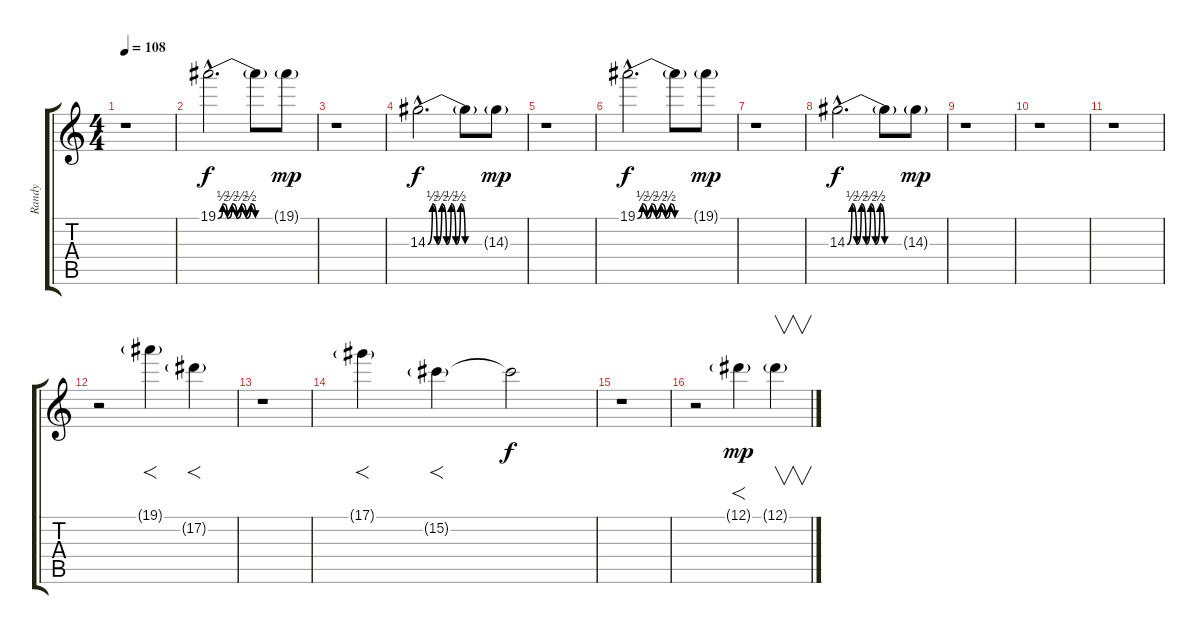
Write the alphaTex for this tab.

\track ("Randy" "Randy") {instrument distortionguitar}
\staff {score tabs}
\tuning (Eb4 Bb3 Gb3 Db3 Ab2 Eb2) {hide}
\ts (4 4)
\tempo 108
\tempo 66
\tempo 108
\clef g2
\ks c
r.1{dy f instrument distortionguitar} |
19.1{be (custom 0 0 5 2 10 0 15 2 20 0 25 2 30 0 35 2 40 0 60 0) hac}.2{d} 19.1{t}.8 19.1{g}.8{dy mp} |
r.1 |
14.3{be (custom 0 0 5 2 10 0 15 2 20 0 25 2 30 0 35 2 40 0 60 0) hac}.2{d dy f} 14.3{t}.8 14.3{g}.8{dy mp} |
r.1 |
19.1{be (custom 0 0 5 2 10 0 15 2 20 0 25 2 30 0 35 2 40 0 60 0) hac}.2{d dy f} 19.1{t}.8 19.1{g}.8{dy mp} |
r.1 |
14.3{be (custom 0 0 5 2 10 0 15 2 20 0 25 2 30 0 35 2 40 0 60 0) hac}.2{d dy f} 14.3{t}.8 14.3{g}.8{dy mp} |
r.1 |
r.1 |
r.1 |
r.2 19.1{g}.4{f} 17.2{g}.4{f} |
r.1 |
17.1{g}.4{f} 15.2{g}.4{f} 15.2{t}.2{dy f} |
r.1 |
r.2 12.1{g}.4{f dy mp} 12.1{g}.4{v}
